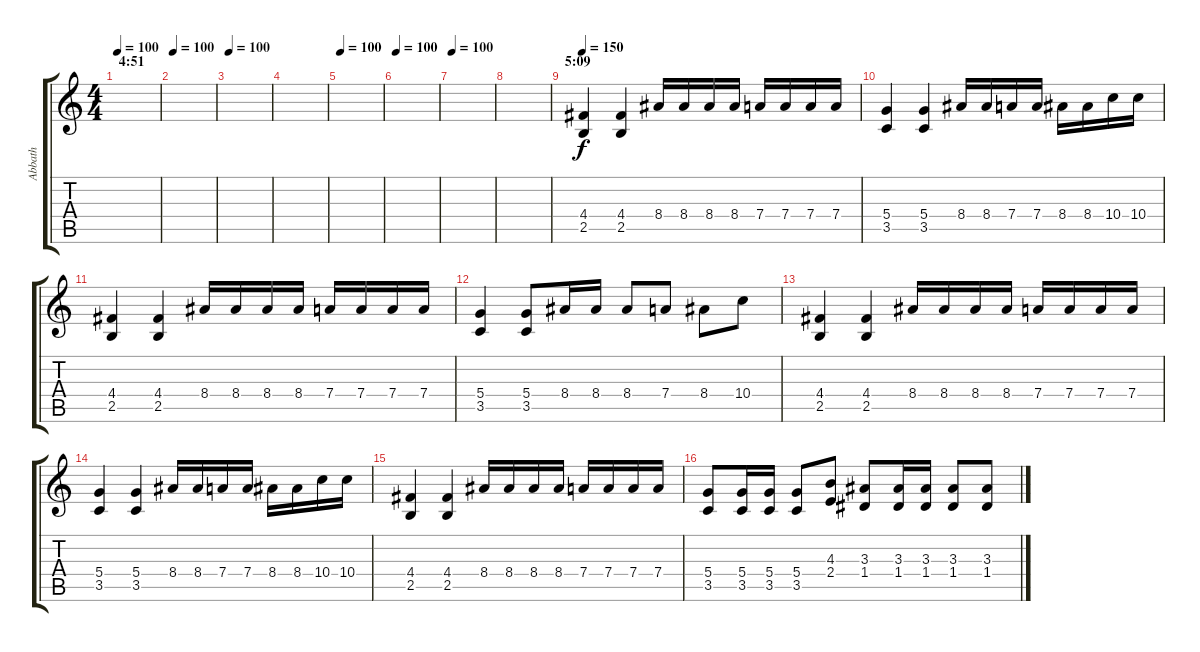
\track ("Abbath" "Abbath") {instrument distortionguitar}
\staff {score tabs}
\tuning (E4 B3 G3 D3 A2 E2) {hide}
\ts (4 4)
\section ("" "4:51")
\tempo 100
\clef g2
\ks c
|
\tempo 100
|
\tempo 100
|
|
\tempo 100
|
\tempo 100
|
\tempo 100
|
|
\section ("" "5:09")
\tempo 150
(4.4 2.5).4 (4.4 2.5).4 8.4.16 8.4.16 8.4.16 8.4.16 7.4.16 7.4.16 7.4.16 7.4.16 |
(5.4 3.5).4 (5.4 3.5).4 8.4.16 8.4.16 7.4.16 7.4.16 8.4.16 8.4.16 10.4.16 10.4.16 |
(4.4 2.5).4 (4.4 2.5).4 8.4.16 8.4.16 8.4.16 8.4.16 7.4.16 7.4.16 7.4.16 7.4.16 |
(5.4 3.5).4 (5.4 3.5).8 8.4.16 8.4.16 8.4.8 7.4.8 8.4.8 10.4.8 |
(4.4 2.5).4 (4.4 2.5).4 8.4.16 8.4.16 8.4.16 8.4.16 7.4.16 7.4.16 7.4.16 7.4.16 |
(5.4 3.5).4 (5.4 3.5).4 8.4.16 8.4.16 7.4.16 7.4.16 8.4.16 8.4.16 10.4.16 10.4.16 |
(4.4 2.5).4 (4.4 2.5).4 8.4.16 8.4.16 8.4.16 8.4.16 7.4.16 7.4.16 7.4.16 7.4.16 |
(5.4 3.5).8 (5.4 3.5).16 (5.4 3.5).16 (5.4 3.5).8 (4.3 2.4).8 (3.3 1.4).8 (3.3 1.4).16 (3.3 1.4).16 (3.3 1.4).8 (3.3 1.4).8
